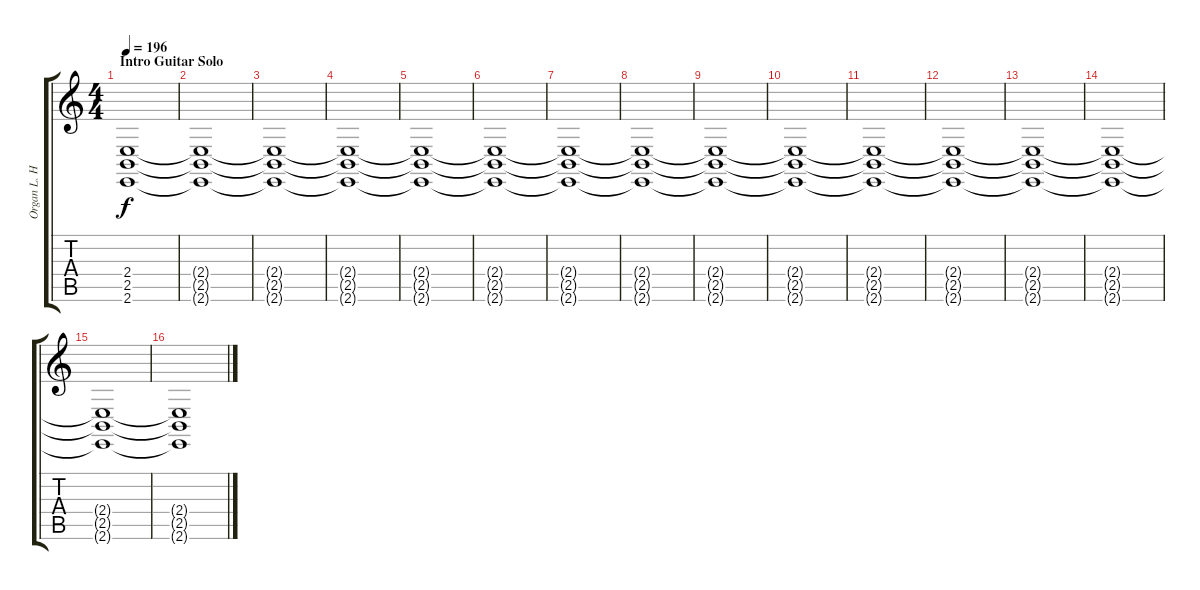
\track ("Organ L. Hand (J. Lord)" "Organ L. H") {instrument drawbarorgan}
\staff {score tabs}
\tuning (E4 B3 G3 D3 A2 D2) {hide}
\ts (4 4)
\section ("" "Intro Guitar Solo")
\tempo 196
\tempo 135
\tempo 196
\clef g2
\ks c
(2.4 2.5 2.6).1{dy f instrument drawbarorgan} |
(2.4{t} 2.5{t} 2.6{t}).1 |
(2.4{t} 2.5{t} 2.6{t}).1 |
(2.4{t} 2.5{t} 2.6{t}).1 |
(2.4{t} 2.5{t} 2.6{t}).1 |
(2.4{t} 2.5{t} 2.6{t}).1 |
(2.4{t} 2.5{t} 2.6{t}).1 |
(2.4{t} 2.5{t} 2.6{t}).1 |
(2.4{t} 2.5{t} 2.6{t}).1 |
(2.4{t} 2.5{t} 2.6{t}).1 |
(2.4{t} 2.5{t} 2.6{t}).1 |
(2.4{t} 2.5{t} 2.6{t}).1 |
(2.4{t} 2.5{t} 2.6{t}).1 |
(2.4{t} 2.5{t} 2.6{t}).1 |
(2.4{t} 2.5{t} 2.6{t}).1 |
(2.4{t} 2.5{t} 2.6{t}).1
